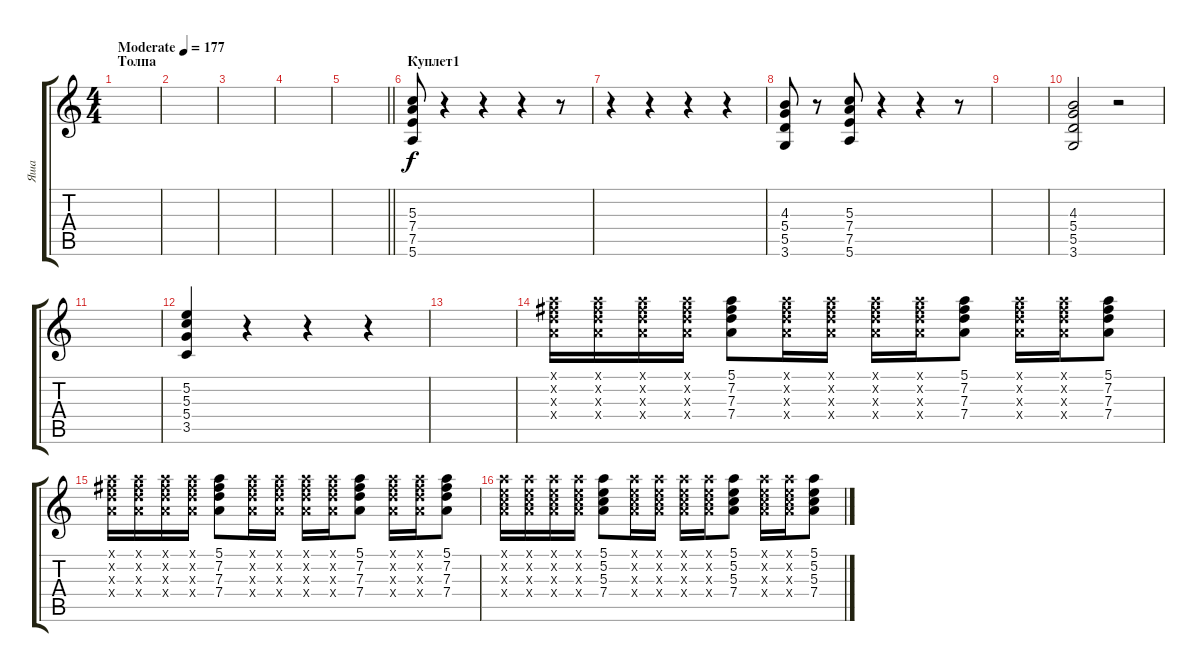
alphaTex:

\track ("Яша" "Яша") {instrument acousticguitarsteel}
\staff {score tabs}
\tuning (E4 B3 G3 D3 A2 E2) {hide}
\ts (4 4)
\section ("" "Толпа")
\tempo (177 "Moderate")
\clef g2
\ks c
|
|
|
|
\barLineRight lightlight
|
\section ("" "Куплет1")
(5.3 7.4 7.5 5.6).8 r.4 r.4 r.4 r.8 |
r.4 r.4 r.4 r.4 |
(4.3 5.4 5.5 3.6).8 r.8 (5.3 7.4 7.5 5.6).8 r.4 r.4 r.8 |
|
(4.3 5.4 5.5 3.6).2 r.2 |
|
(5.2 5.3 5.4 3.5).4 r.4 r.4 r.4 |
|
(5.1{x} 7.2{x} 7.3{x} 7.4{x}).16{instrument distortionguitar} (5.1{x} 7.2{x} 7.3{x} 7.4{x}).16 (5.1{x} 7.2{x} 7.3{x} 7.4{x}).16{instrument distortionguitar} (5.1{x} 7.2{x} 7.3{x} 7.4{x}).16 (5.1 7.2 7.3 7.4).8 (5.1{x} 7.2{x} 7.3{x} 7.4{x}).16{instrument distortionguitar} (5.1{x} 7.2{x} 7.3{x} 7.4{x}).16 (5.1{x} 7.2{x} 7.3{x} 7.4{x}).16{instrument distortionguitar} (5.1{x} 7.2{x} 7.3{x} 7.4{x}).16 (5.1 7.2 7.3 7.4).8 (5.1{x} 7.2{x} 7.3{x} 7.4{x}).16{instrument distortionguitar} (5.1{x} 7.2{x} 7.3{x} 7.4{x}).16 (5.1 7.2 7.3 7.4).8 |
(5.1{x} 7.2{x} 7.3{x} 7.4{x}).16{instrument distortionguitar} (5.1{x} 7.2{x} 7.3{x} 7.4{x}).16 (5.1{x} 7.2{x} 7.3{x} 7.4{x}).16{instrument distortionguitar} (5.1{x} 7.2{x} 7.3{x} 7.4{x}).16 (5.1 7.2 7.3 7.4).8 (5.1{x} 7.2{x} 7.3{x} 7.4{x}).16{instrument distortionguitar} (5.1{x} 7.2{x} 7.3{x} 7.4{x}).16 (5.1{x} 7.2{x} 7.3{x} 7.4{x}).16{instrument distortionguitar} (5.1{x} 7.2{x} 7.3{x} 7.4{x}).16 (5.1 7.2 7.3 7.4).8 (5.1{x} 7.2{x} 7.3{x} 7.4{x}).16{instrument distortionguitar} (5.1{x} 7.2{x} 7.3{x} 7.4{x}).16 (5.1 7.2 7.3 7.4).8 |
(5.1{x} 5.2{x} 5.3{x} 7.4{x}).16 (5.1{x} 5.2{x} 5.3{x} 7.4{x}).16 (5.1{x} 5.2{x} 5.3{x} 7.4{x}).16 (5.1{x} 5.2{x} 5.3{x} 7.4{x}).16 (5.1 5.2 5.3 7.4).8 (5.1{x} 5.2{x} 5.3{x} 7.4{x}).16 (5.1{x} 5.2{x} 5.3{x} 7.4{x}).16 (5.1{x} 5.2{x} 5.3{x} 7.4{x}).16 (5.1{x} 5.2{x} 5.3{x} 7.4{x}).16 (5.1 5.2 5.3 7.4).8 (5.1{x} 5.2{x} 5.3{x} 7.4{x}).16 (5.1{x} 5.2{x} 5.3{x} 7.4{x}).16 (5.1 5.2 5.3 7.4).8
